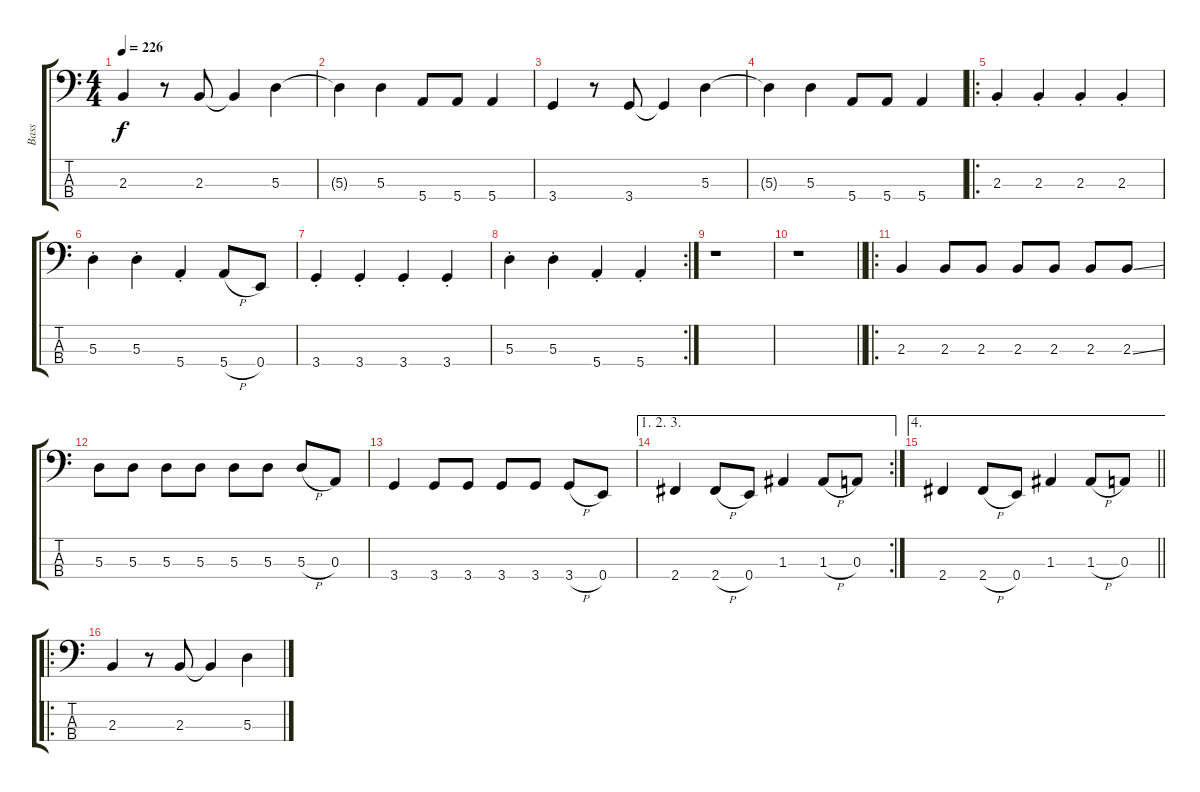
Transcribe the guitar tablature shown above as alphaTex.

\track ("Bass" "Bass") {instrument electricbasspick}
\staff {score tabs}
\tuning (G2 D2 A1 E1) {hide}
\ts (4 4)
\tempo 226
\clef f4
\ks c
2.3.4{dy f} r.8 2.3.8 2.3{t}.4 5.3.4 |
5.3{t}.4 5.3.4 5.4.8 5.4.8 5.4.4 |
3.4.4 r.8 3.4.8 3.4{t}.4 5.3.4 |
5.3{t}.4 5.3.4 5.4.8 5.4.8 5.4.4 |
\ro
2.3{st}.4 2.3{st}.4 2.3{st}.4 2.3{st}.4 |
5.3{st}.4 5.3{st}.4 5.4{st}.4 5.4{h}.8 0.4.8 |
3.4{st}.4 3.4{st}.4 3.4{st}.4 3.4{st}.4 |
\rc 2
5.3{st}.4 5.3{st}.4 5.4{st}.4 5.4{st}.4 |
r.1 |
\barLineRight lightlight
r.1 |
\ro
2.3.4 2.3.8 2.3.8 2.3.8 2.3.8 2.3.8 2.3{ss}.8 |
5.3.8 5.3.8 5.3.8 5.3.8 5.3.8 5.3.8 5.3{h}.8 0.3.8 |
3.4.4 3.4.8 3.4.8 3.4.8 3.4.8 3.4{h}.8 0.4.8 |
\ae (1 2 3)
\rc 2
2.4.4 2.4{h}.8 0.4.8 1.3.4 1.3{h}.8 0.3.8 |
\ae 4
\barLineRight lightlight
2.4.4 2.4{h}.8 0.4.8 1.3.4 1.3{h}.8 0.3.8 |
\ro
2.3.4 r.8 2.3.8 2.3{t}.4 5.3.4
